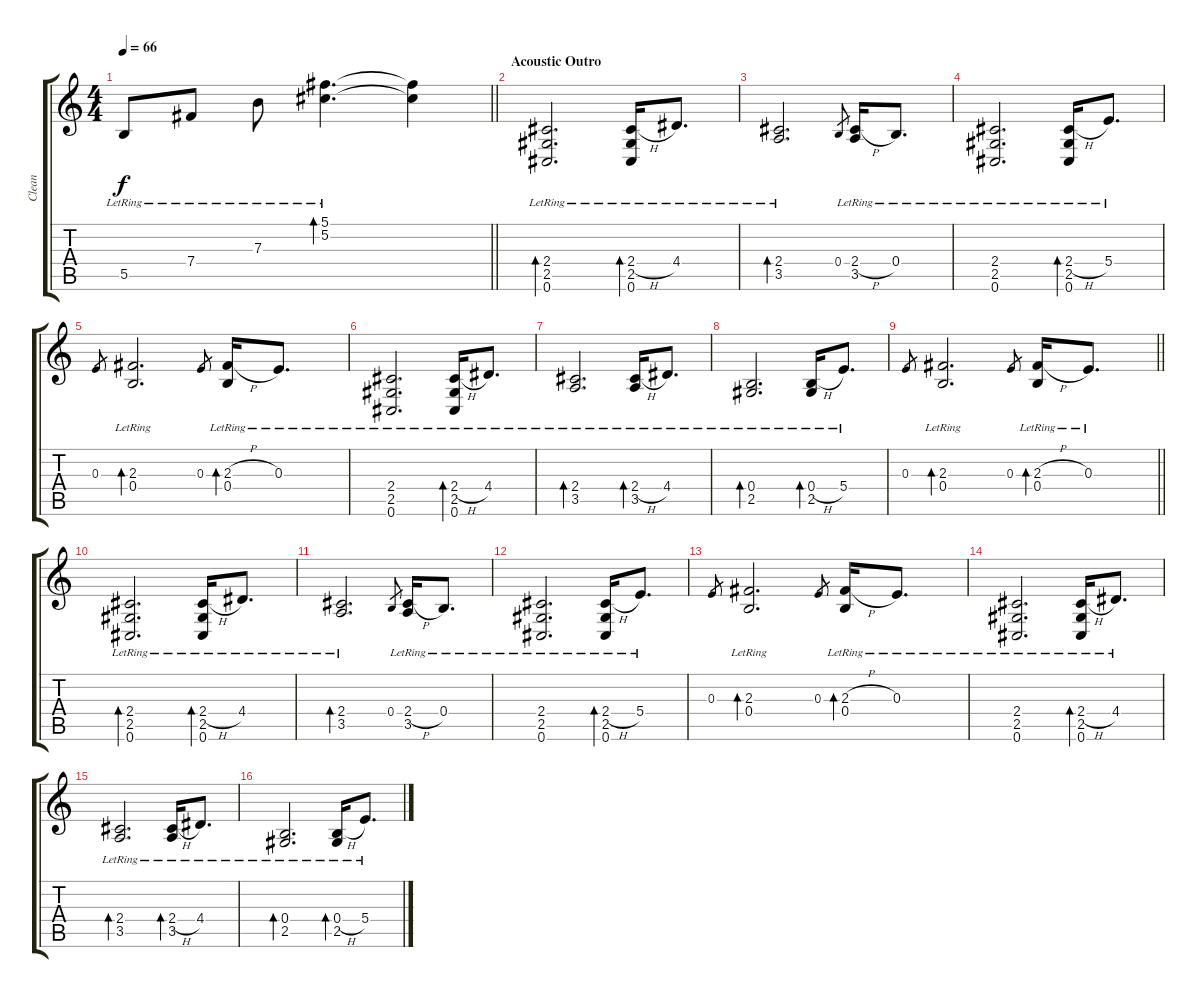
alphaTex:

\track ("Clean" "Clean") {instrument acousticguitarsteel}
\staff {score tabs}
\tuning (Db4 Ab3 E3 B2 Gb2 Db2) {hide}
\ts (4 4)
\tempo 66
\clef g2
\barLineRight lightlight
\ks c
5.5{lr}.8{dy f} 7.4{lr}.8 7.3{lr}.8 (5.1{lr} 5.2{lr}).4{d bd 240} (5.1{t} 5.2{t}).4 |
\section ("" "Acoustic Outro")
(2.4{lr} 2.5{lr} 0.6{lr}).2{d bd 240} (2.4{h lr} 2.5{lr} 0.6{lr}).16{bd 60} 4.4{lr}.8{d} |
(2.4{lr} 3.5{lr}).2{d bd 60} 0.4.8{gr} (2.4{h lr} 3.5{lr}).16 0.4{lr}.8{d} |
(2.4{lr} 2.5{lr} 0.6{lr}).2{d} (2.4{h lr} 2.5{lr} 0.6{lr}).16{bd 60} 5.4{lr}.8{d} |
0.3.8{gr} (2.3{lr} 0.4{lr}).2{d bd 60} 0.3.8{gr} (2.3{h lr} 0.4{lr}).16{bd 60} 0.3{lr}.8{d} |
(2.4{lr} 2.5{lr} 0.6{lr}).2{d} (2.4{h lr} 2.5{lr} 0.6{lr}).16{bd 60} 4.4{lr}.8{d} |
(2.4{lr} 3.5{lr}).2{d bd 60} (2.4{h lr} 3.5{lr}).16{bd 60} 4.4{lr}.8{d} |
(0.4{lr} 2.5{lr}).2{d bd 60} (0.4{h lr} 2.5{lr}).16{bd 60} 5.4{lr}.8{d} |
\barLineRight lightlight
0.3.8{gr} (2.3{lr} 0.4{lr}).2{d bd 60} 0.3.8{gr} (2.3{h lr} 0.4{lr}).16{bd 60} 0.3{lr}.8{d} |
(2.4{lr} 2.5{lr} 0.6{lr}).2{d bd 240} (2.4{h lr} 2.5{lr} 0.6{lr}).16{bd 60} 4.4{lr}.8{d} |
(2.4{lr} 3.5{lr}).2{d bd 60} 0.4.8{gr} (2.4{h lr} 3.5{lr}).16 0.4{lr}.8{d} |
(2.4{lr} 2.5{lr} 0.6{lr}).2{d} (2.4{h lr} 2.5{lr} 0.6{lr}).16{bd 60} 5.4{lr}.8{d} |
0.3.8{gr} (2.3{lr} 0.4{lr}).2{d bd 60} 0.3.8{gr} (2.3{h lr} 0.4{lr}).16{bd 60} 0.3{lr}.8{d} |
(2.4{lr} 2.5{lr} 0.6{lr}).2{d} (2.4{h lr} 2.5{lr} 0.6{lr}).16{bd 60} 4.4{lr}.8{d} |
(2.4{lr} 3.5{lr}).2{d bd 60} (2.4{h lr} 3.5{lr}).16{bd 60} 4.4{lr}.8{d} |
(0.4{lr} 2.5{lr}).2{d bd 60} (0.4{h lr} 2.5{lr}).16{bd 60} 5.4{lr}.8{d}
